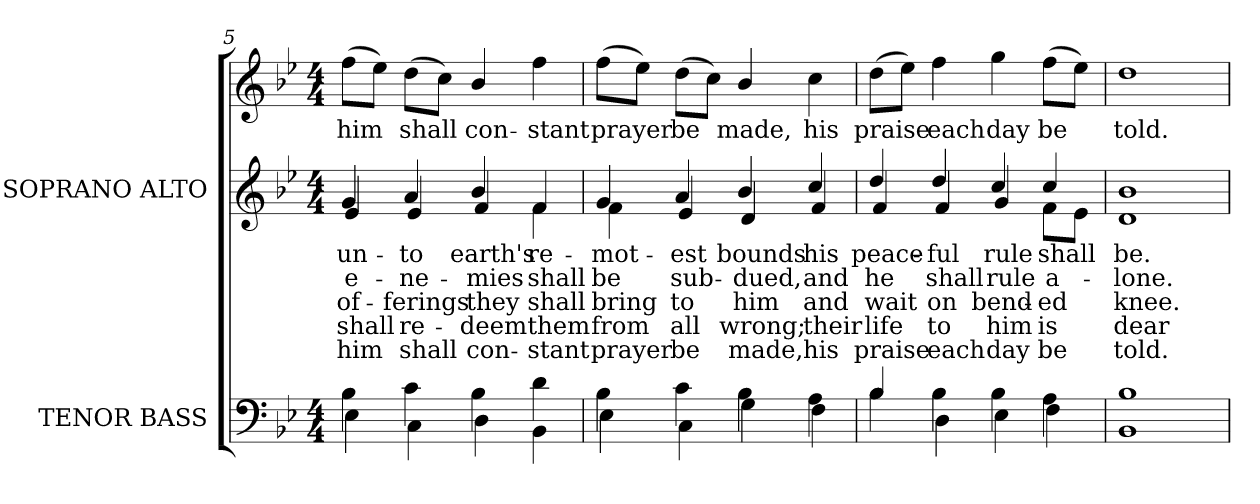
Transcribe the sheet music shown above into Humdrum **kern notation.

**kern	**kern	**text	**text	**text	**text	**text	**kern	**text
*part2	*part1	*part1	*part1	*part1	*part1	*part1	*part1	*part1
*staff3	*staff2	*staff2	*staff2	*staff2	*staff2	*staff2	*staff1	*staff1
*I"TENOR BASS	*I"SOPRANO ALTO	*	*	*	*	*	*	*
*I'T. B.	*I'S. A.	*	*	*	*	*	*	*
*clefF4	*clefG2	*	*	*	*	*	*clefG2	*
*k[b-e-]	*k[b-e-]	*	*	*	*	*	*k[b-e-]	*
*B-:	*B-:	*	*	*	*	*	*B-:	*
*M4/4	*M4/4	*	*	*	*	*	*M4/4	*
=5	=5	=5	=5	=5	=5	=5	=5	=5
*^	*	*	*	*	*	*	*	*
!	!	!	!LO:LY:b:color=#000000	!LO:LY:b:color=#000000	!LO:LY:b:color=#000000	!LO:LY:b:color=#000000	!LO:LY:b:color=#000000	!	!
*	*	*^	*	*	*	*	*	*	*
!	!	!	!	!	!	!	!	!	!	!LO:LY:b:color=#000000
4B-i\	4E-i\	4gi/	4e-i/	un-	e-	of-	shall	him	(8ffi\L	him
.	.	.	.	.	.	.	.	.	8ee-i\J)	.
!	!	!	!	!LO:LY:b:color=#000000	!LO:LY:b:color=#000000	!LO:LY:b:color=#000000	!LO:LY:b:color=#000000	!LO:LY:b:color=#000000	!	!
!	!	!	!	!	!	!	!	!	!	!LO:LY:b:color=#000000
4ci\	4Ci\	4ai/	4e-i/	-to	-ne-	-ferings	re-	shall	(8ddi\L	shall
.	.	.	.	.	.	.	.	.	8cci\J)	.
!	!	!	!	!LO:LY:b:color=#000000	!LO:LY:b:color=#000000	!LO:LY:b:color=#000000	!LO:LY:b:color=#000000	!LO:LY:b:color=#000000	!	!
!	!	!	!	!	!	!	!	!	!	!LO:LY:b:color=#000000
4B-i\	4Di\	4b-i/	4fi/	earth's	-mies	they	-deem	con-	4b-i/	con-
!	!	!	!	!LO:LY:b:color=#000000	!LO:LY:b:color=#000000	!LO:LY:b:color=#000000	!LO:LY:b:color=#000000	!LO:LY:b:color=#000000	!	!
!	!	!	!	!	!	!	!	!	!	!LO:LY:b:color=#000000
4di\	4BB-i\	4fi/	4fi\	re-	shall	shall	them	-stant	4ffi\	-stant
=6	=6	=6	=6	=6	=6	=6	=6	=6	=6	=6
!	!	!	!	!LO:LY:b:color=#000000	!LO:LY:b:color=#000000	!LO:LY:b:color=#000000	!LO:LY:b:color=#000000	!LO:LY:b:color=#000000	!	!
!	!	!	!	!	!	!	!	!	!	!LO:LY:b:color=#000000
4B-i\	4E-i\	4gi/	4fi\	-mot-	be	bring	from	prayer	(8ffi\L	prayer
.	.	.	.	.	.	.	.	.	8ee-i\J)	.
!	!	!	!	!LO:LY:b:color=#000000	!LO:LY:b:color=#000000	!LO:LY:b:color=#000000	!LO:LY:b:color=#000000	!LO:LY:b:color=#000000	!	!
!	!	!	!	!	!	!	!	!	!	!LO:LY:b:color=#000000
4ci\	4Ci\	4ai/	4e-i/	-est	sub-	to	all	be	(8ddi\L	be
.	.	.	.	.	.	.	.	.	8cci\J)	.
!	!	!	!	!LO:LY:b:color=#000000	!LO:LY:b:color=#000000	!LO:LY:b:color=#000000	!LO:LY:b:color=#000000	!LO:LY:b:color=#000000	!	!
!	!	!	!	!	!	!	!	!	!	!LO:LY:b:color=#000000
4B-i\	4Gi\	4b-i/	4di/	bounds	-dued,	him	wrong;	made,	4b-i/	made,
!	!	!	!	!LO:LY:b:color=#000000	!LO:LY:b:color=#000000	!LO:LY:b:color=#000000	!LO:LY:b:color=#000000	!LO:LY:b:color=#000000	!	!
!	!	!	!	!	!	!	!	!	!	!LO:LY:b:color=#000000
4Ai\	4Fi\	4cci/	4fi/	his	and	and	their	his	4cci\	his
=7	=7	=7	=7	=7	=7	=7	=7	=7	=7	=7
!	!	!	!	!LO:LY:b:color=#000000	!LO:LY:b:color=#000000	!LO:LY:b:color=#000000	!LO:LY:b:color=#000000	!LO:LY:b:color=#000000	!	!
!	!	!	!	!	!	!	!	!	!	!LO:LY:b:color=#000000
4B-i/	4B-i\	4ddi/	4fi/	peace-	he	wait	life	praise	(8ddi\L	praise
.	.	.	.	.	.	.	.	.	8ee-i\J)	.
!	!	!	!	!LO:LY:b:color=#000000	!LO:LY:b:color=#000000	!LO:LY:b:color=#000000	!LO:LY:b:color=#000000	!LO:LY:b:color=#000000	!	!
!	!	!	!	!	!	!	!	!	!	!LO:LY:b:color=#000000
4B-i\	4Di\	4ddi/	4fi/	-ful	shall	on	to	each	4ffi\	each
!	!	!	!	!LO:LY:b:color=#000000	!LO:LY:b:color=#000000	!LO:LY:b:color=#000000	!LO:LY:b:color=#000000	!LO:LY:b:color=#000000	!	!
!	!	!	!	!	!	!	!	!	!	!LO:LY:b:color=#000000
4B-i\	4E-i\	4cci/	4gi/	rule	rule	bend-	him	day	4ggi\	day
!	!	!	!	!LO:LY:b:color=#000000	!LO:LY:b:color=#000000	!LO:LY:b:color=#000000	!LO:LY:b:color=#000000	!LO:LY:b:color=#000000	!	!
!	!	!	!	!	!	!	!	!	!	!LO:LY:b:color=#000000
4Ai\	4Fi\	4cci/	8fi\L	shall	a-	-ed	is	be	(8ffi\L	be
.	.	.	8e-i\J	.	.	.	.	.	8ee-i\J)	.
=8	=8	=8	=8	=8	=8	=8	=8	=8	=8	=8
!	!	!	!	!LO:LY:b:color=#000000	!LO:LY:b:color=#000000	!LO:LY:b:color=#000000	!LO:LY:b:color=#000000	!LO:LY:b:color=#000000	!	!
!	!	!	!	!	!	!	!	!	!	!LO:LY:b:color=#000000
1B-i	1BB-i	1b-i	1di	be.	-lone.	knee.	dear	told.	1ddi	told.
*v	*v	*	*	*	*	*	*	*	*	*
*	*v	*v	*	*	*	*	*	*	*
*	*	*	*	*	*	*	*stria0	*
=	=	=	=	=	=	=	=	=
*-	*-	*-	*-	*-	*-	*-	*-	*-
